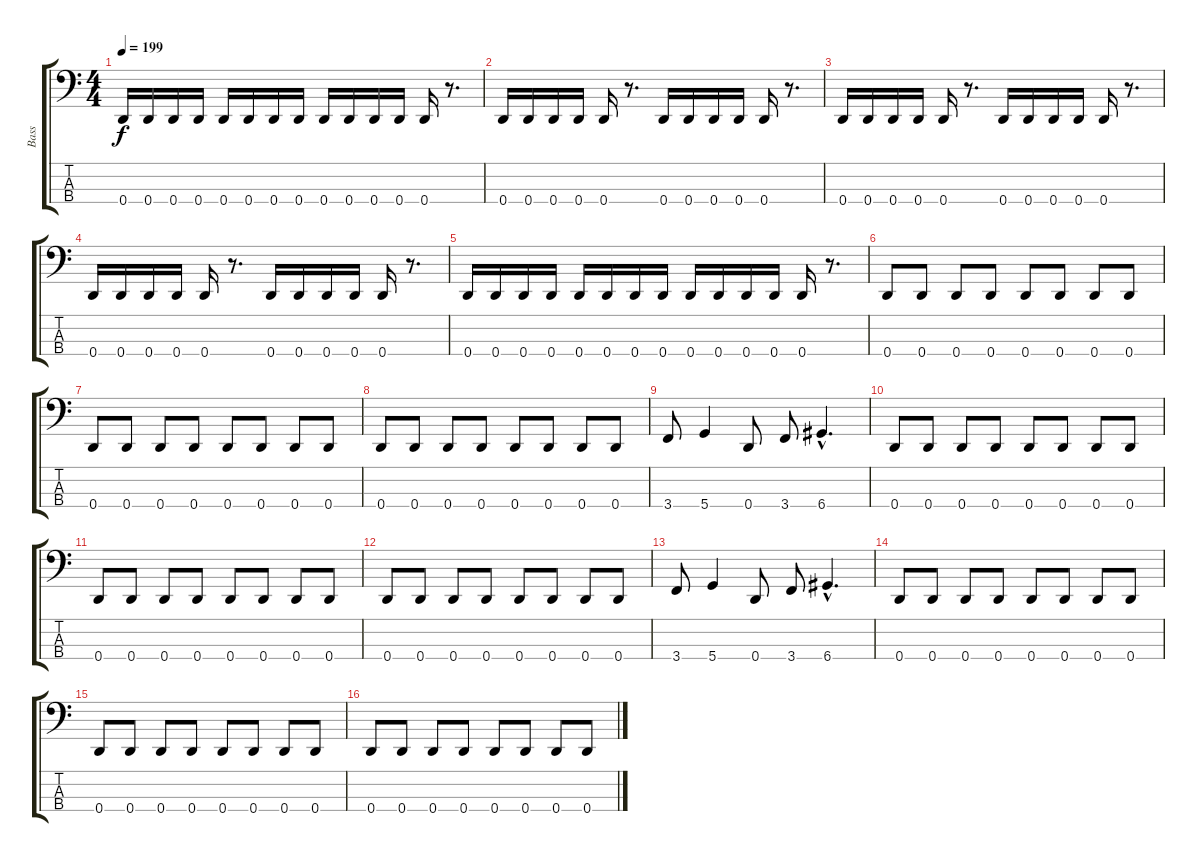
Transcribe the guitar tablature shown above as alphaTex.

\track ("Bass" "Bass") {instrument electricbasspick}
\staff {score tabs}
\tuning (G2 D2 A1 D1) {hide}
\ts (4 4)
\tempo 199
\clef f4
\ks c
0.4.16{dy f} 0.4.16 0.4.16 0.4.16 0.4.16 0.4.16 0.4.16 0.4.16 0.4.16 0.4.16 0.4.16 0.4.16 0.4.16 r.8{d} |
0.4.16 0.4.16 0.4.16 0.4.16 0.4.16 r.8{d} 0.4.16 0.4.16 0.4.16 0.4.16 0.4.16 r.8{d} |
0.4.16 0.4.16 0.4.16 0.4.16 0.4.16 r.8{d} 0.4.16 0.4.16 0.4.16 0.4.16 0.4.16 r.8{d} |
0.4.16 0.4.16 0.4.16 0.4.16 0.4.16 r.8{d} 0.4.16 0.4.16 0.4.16 0.4.16 0.4.16 r.8{d} |
0.4.16 0.4.16 0.4.16 0.4.16 0.4.16 0.4.16 0.4.16 0.4.16 0.4.16 0.4.16 0.4.16 0.4.16 0.4.16 r.8{d} |
0.4.8 0.4.8 0.4.8 0.4.8 0.4.8 0.4.8 0.4.8 0.4.8 |
0.4.8 0.4.8 0.4.8 0.4.8 0.4.8 0.4.8 0.4.8 0.4.8 |
0.4.8 0.4.8 0.4.8 0.4.8 0.4.8 0.4.8 0.4.8 0.4.8 |
3.4.8 5.4.4 0.4.8 3.4.8 6.4{hac}.4{d} |
0.4.8 0.4.8 0.4.8 0.4.8 0.4.8 0.4.8 0.4.8 0.4.8 |
0.4.8 0.4.8 0.4.8 0.4.8 0.4.8 0.4.8 0.4.8 0.4.8 |
0.4.8 0.4.8 0.4.8 0.4.8 0.4.8 0.4.8 0.4.8 0.4.8 |
3.4.8 5.4.4 0.4.8 3.4.8 6.4{hac}.4{d} |
0.4.8 0.4.8 0.4.8 0.4.8 0.4.8 0.4.8 0.4.8 0.4.8 |
0.4.8 0.4.8 0.4.8 0.4.8 0.4.8 0.4.8 0.4.8 0.4.8 |
0.4.8 0.4.8 0.4.8 0.4.8 0.4.8 0.4.8 0.4.8 0.4.8
